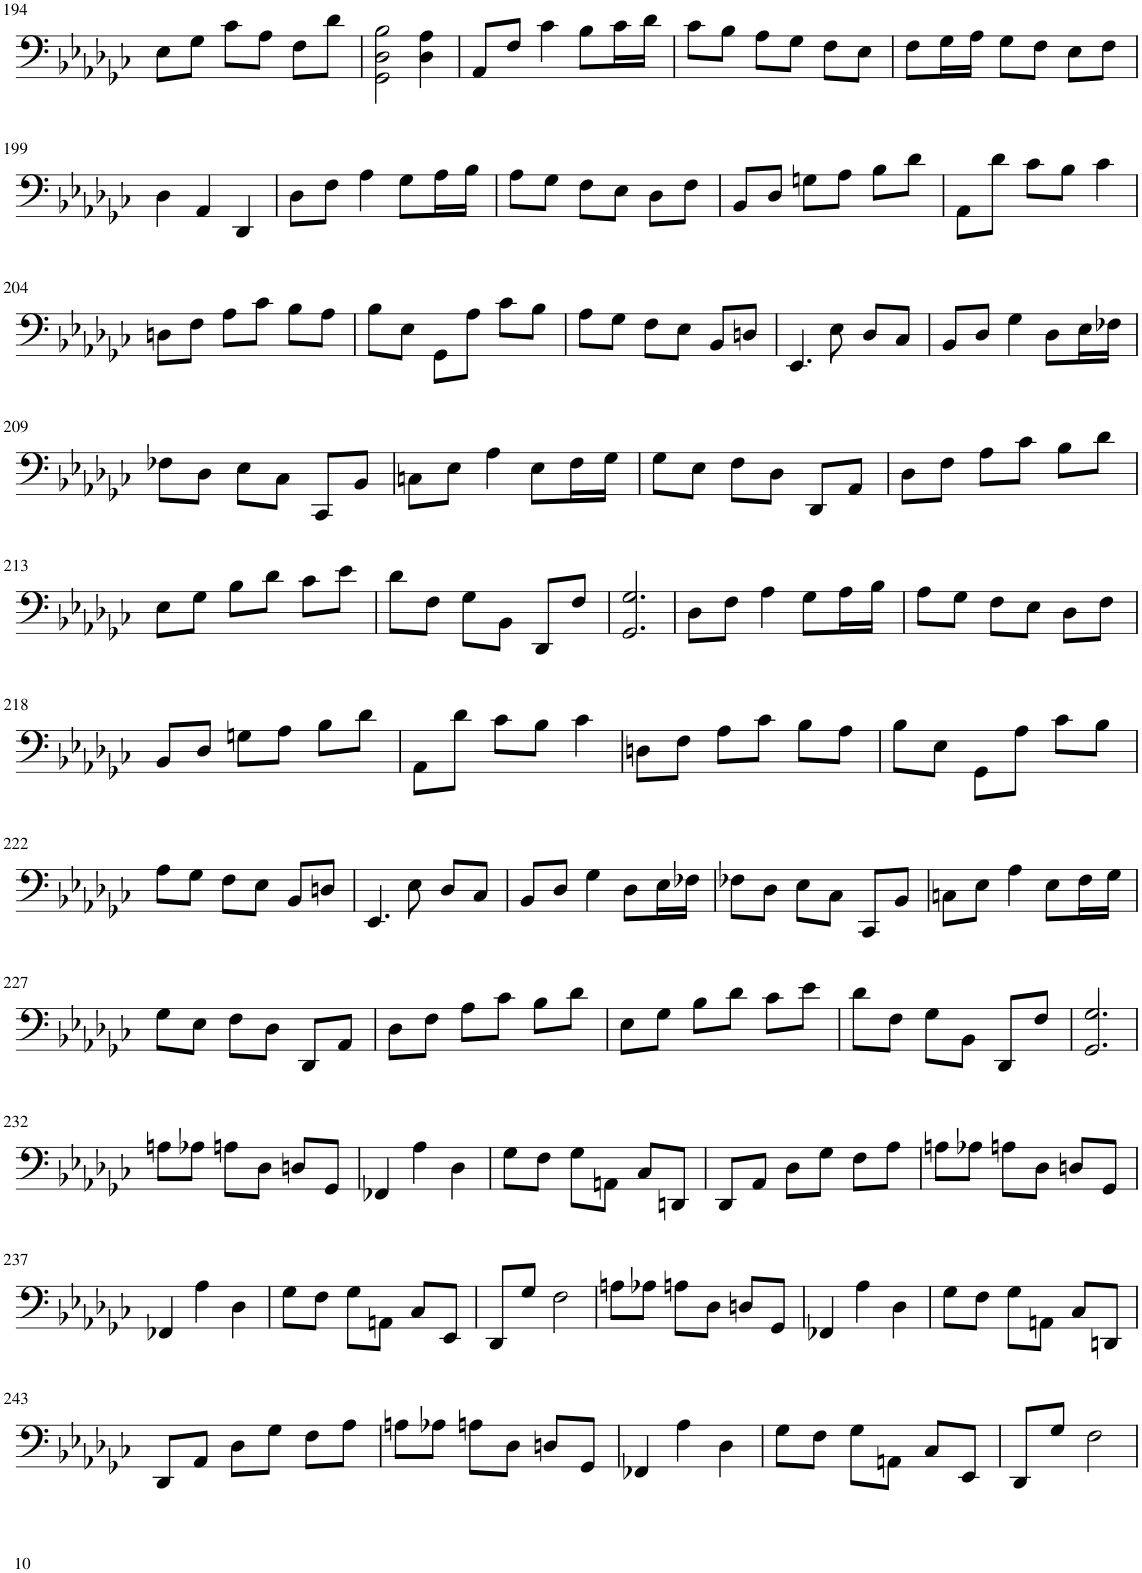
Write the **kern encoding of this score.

**kern
*part1
*staff1
*I"Harp
*I'Hp
!!LO:PB:g=z
*clefF4
*k[b-e-a-d-g-c-]
*M3/4
=194
8E-\L
8G-\J
8c-\L
8A-\J
8F\L
8d-\J
=195
2GG-\ 2D-\ 2B-\
4D-\ 4A-\
=196
8AA-/L
8F/J
4c-\
8B-\L
16c-\L
16d-\JJ
=197
8c-\L
8B-\J
8A-\L
8G-\J
8F\L
8E-\J
=198
8F\L
16G-\L
16A-\JJ
8G-\L
8F\J
8E-\L
8F\J
!!LO:LB:g=z
=199
4D-\
4AA-/
4DD-/
=200
8D-\L
8F\J
4A-\
8G-\L
16A-\L
16B-\JJ
=201
8A-\L
8G-\J
8F\L
8E-\J
8D-\L
8F\J
=202
8BB-/L
8D-/J
8Gn\L
8A-\J
8B-\L
8d-\J
=203
8AA-\L
8d-\J
8c-\L
8B-\J
4c-\
!!LO:LB:g=z
=204
8Dn\L
8F\J
8A-\L
8c-\J
8B-\L
8A-\J
=205
8B-\L
8E-\J
8GG-\L
8A-\J
8c-\L
8B-\J
=206
8A-\L
8G-\J
8F\L
8E-\J
8BB-/L
8Dn/J
=207
4.EE-/
8E-\
8D-/L
8C-/J
=208
8BB-/L
8D-/J
4G-\
8D-\L
16E-\L
16F-X\JJ
!!LO:LB:g=z
=209
8F-X\L
8D-\J
8E-\L
8C-\J
8CC-/L
8BB-/J
=210
8Cn\L
8E-\J
4A-\
8E-\L
16F\L
16G-\JJ
=211
8G-\L
8E-\J
8F\L
8D-\J
8DD-/L
8AA-/J
=212
8D-\L
8F\J
8A-\L
8c-\J
8B-\L
8d-\J
!!LO:LB:g=z
=213
8E-\L
8G-\J
8B-\L
8d-\J
8c-\L
8e-\J
=214
8d-\L
8F\J
8G-\L
8BB-\J
8DD-/L
8F/J
=215
2.GG-/ 2.G-/
=216
8D-\L
8F\J
4A-\
8G-\L
16A-\L
16B-\JJ
=217
8A-\L
8G-\J
8F\L
8E-\J
8D-\L
8F\J
!!LO:LB:g=z
=218
8BB-/L
8D-/J
8Gn\L
8A-\J
8B-\L
8d-\J
=219
8AA-\L
8d-\J
8c-\L
8B-\J
4c-\
=220
8Dn\L
8F\J
8A-\L
8c-\J
8B-\L
8A-\J
=221
8B-\L
8E-\J
8GG-\L
8A-\J
8c-\L
8B-\J
!!LO:LB:g=z
=222
8A-\L
8G-\J
8F\L
8E-\J
8BB-/L
8Dn/J
=223
4.EE-/
8E-\
8D-/L
8C-/J
=224
8BB-/L
8D-/J
4G-\
8D-\L
16E-\L
16F-X\JJ
=225
8F-X\L
8D-\J
8E-\L
8C-\J
8CC-/L
8BB-/J
=226
8Cn\L
8E-\J
4A-\
8E-\L
16F\L
16G-\JJ
!!LO:LB:g=z
=227
8G-\L
8E-\J
8F\L
8D-\J
8DD-/L
8AA-/J
=228
8D-\L
8F\J
8A-\L
8c-\J
8B-\L
8d-\J
=229
8E-\L
8G-\J
8B-\L
8d-\J
8c-\L
8e-\J
=230
8d-\L
8F\J
8G-\L
8BB-\J
8DD-/L
8F/J
=231
2.GG-/ 2.G-/
!!LO:LB:g=z
=232
8An\L
8A-X\J
8An\L
8D-\J
8Dn/L
8GG-/J
=233
4FF-X/
4A-\
4D-\
=234
8G-\L
8F\J
8G-\L
8AAn\J
8C-/L
8DDn/J
=235
8DD-/L
8AA-/J
8D-\L
8G-\J
8F\L
8A-\J
=236
8An\L
8A-X\J
8An\L
8D-\J
8Dn/L
8GG-/J
!!LO:LB:g=z
=237
4FF-X/
4A-\
4D-\
=238
8G-\L
8F\J
8G-\L
8AAn\J
8C-/L
8EE-/J
=239
8DD-/L
8G-/J
2F\
=240
8An\L
8A-X\J
8An\L
8D-\J
8Dn/L
8GG-/J
=241
4FF-X/
4A-\
4D-\
=242
8G-\L
8F\J
8G-\L
8AAn\J
8C-/L
8DDn/J
!!LO:LB:g=z
=243
8DD-/L
8AA-/J
8D-\L
8G-\J
8F\L
8A-\J
=244
8An\L
8A-X\J
8An\L
8D-\J
8Dn/L
8GG-/J
=245
4FF-X/
4A-\
4D-\
=246
8G-\L
8F\J
8G-\L
8AAn\J
8C-/L
8EE-/J
=247
8DD-/L
8G-/J
2F\
=
*-
